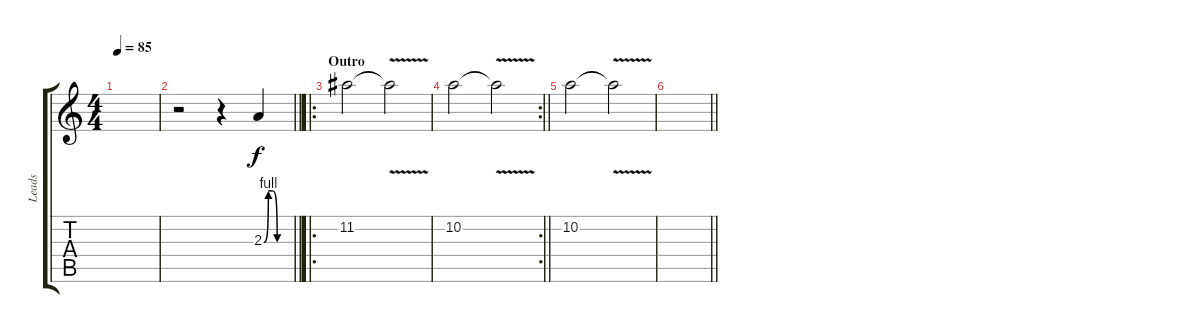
\track ("Leads" "Leads") {instrument overdrivenguitar}
\staff {score tabs}
\tuning (E4 B3 G3 D3 A2 E2) {hide}
\ts (4 4)
\tempo 85
\clef g2
\ks c
|
\barLineRight lightlight
r.2 r.4 2.3{be (custom 0 0 10 4 20 4 30 0 60 0)}.4 |
\ro
\section ("" "Outro")
11.2.2 11.2{v t}.2 |
\rc 2
\barLineRight lightlight
10.2.2 10.2{v t}.2 |
10.2.2 10.2{v t}.2 |
\barLineRight lightlight
